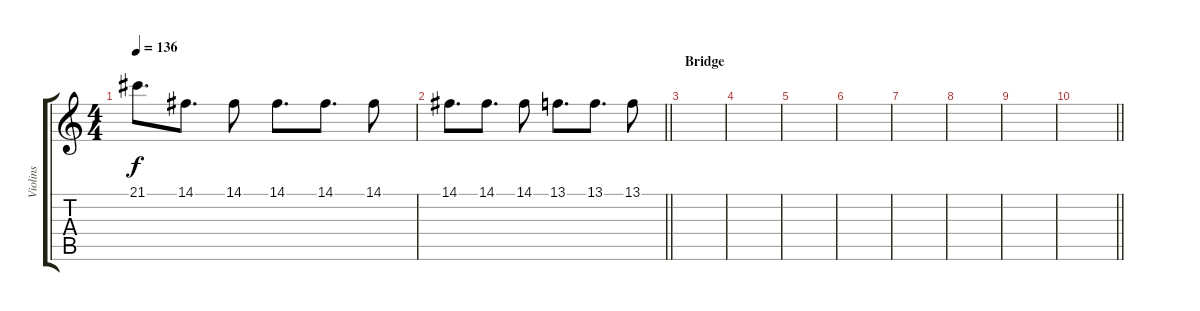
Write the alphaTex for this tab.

\track ("Violins" "Violins") {instrument violin}
\staff {score tabs}
\tuning (E4 B3 G3 D3 A2 E2) {hide}
\ts (4 4)
\tempo 136
\clef g2
\ks c
21.1.8{d dy f} 14.1.8{d} 14.1.8 14.1.8{d} 14.1.8{d} 14.1.8 |
\barLineRight lightlight
14.1.8{d} 14.1.8{d} 14.1.8 13.1.8{d} 13.1.8{d} 13.1.8 |
\section ("" "Bridge")
|
|
|
|
|
|
|
\barLineRight lightlight
